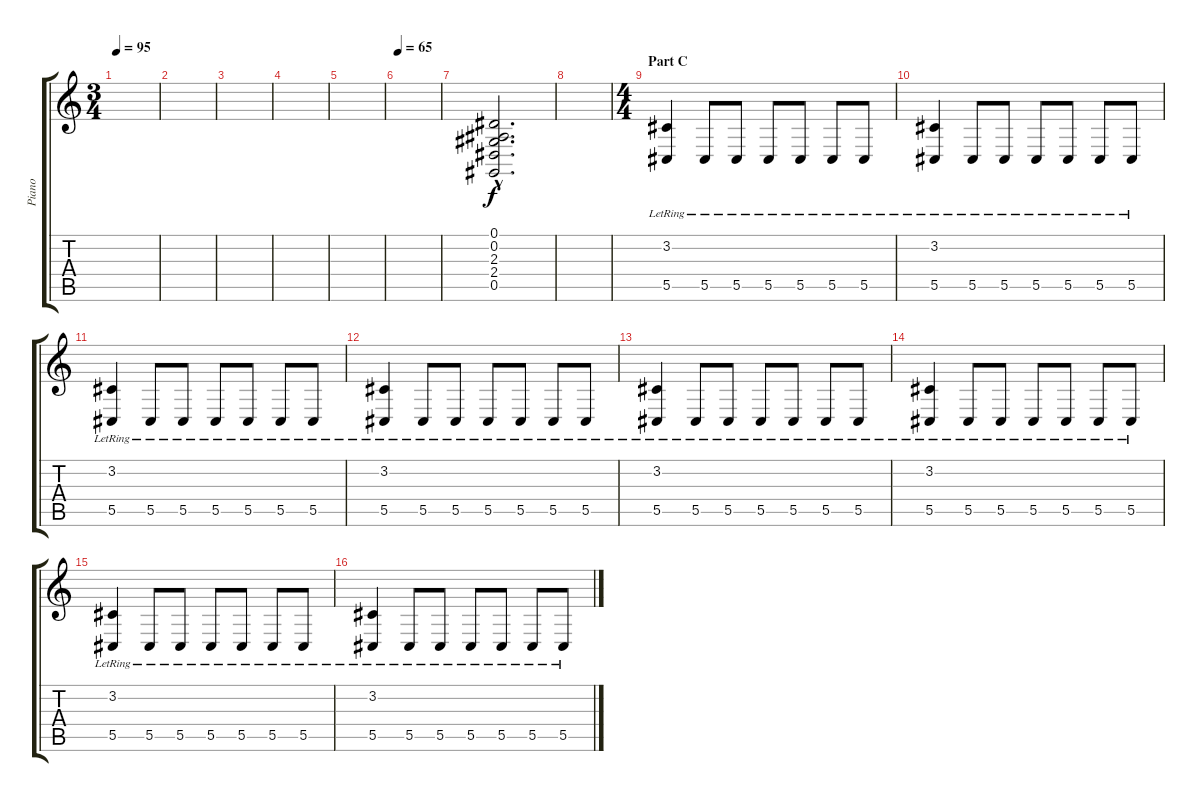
\track ("Piano" "Piano") {instrument brightacousticpiano}
\staff {score tabs}
\tuning (Eb4 Bb3 Gb3 Db3 Ab2 Eb2) {hide}
\ts (3 4)
\tempo 95
\clef g2
\ks c
|
|
|
|
|
\tempo 65
|
(0.1{hac} 0.2{hac} 2.3{hac} 2.4{hac} 0.5{hac}).2{d} |
|
\ts (4 4)
\section ("" "Part C")
(3.2{lr} 5.5{lr}).4 5.5{lr}.8 5.5{lr}.8 5.5{lr}.8 5.5{lr}.8 5.5{lr}.8 5.5{lr}.8 |
(3.2{lr} 5.5{lr}).4 5.5{lr}.8 5.5{lr}.8 5.5{lr}.8 5.5{lr}.8 5.5{lr}.8 5.5{lr}.8 |
(3.2{lr} 5.5{lr}).4 5.5{lr}.8 5.5{lr}.8 5.5{lr}.8 5.5{lr}.8 5.5{lr}.8 5.5{lr}.8 |
(3.2{lr} 5.5{lr}).4 5.5{lr}.8 5.5{lr}.8 5.5{lr}.8 5.5{lr}.8 5.5{lr}.8 5.5{lr}.8 |
(3.2{lr} 5.5{lr}).4 5.5{lr}.8 5.5{lr}.8 5.5{lr}.8 5.5{lr}.8 5.5{lr}.8 5.5{lr}.8 |
(3.2{lr} 5.5{lr}).4 5.5{lr}.8 5.5{lr}.8 5.5{lr}.8 5.5{lr}.8 5.5{lr}.8 5.5{lr}.8 |
(3.2{lr} 5.5{lr}).4 5.5{lr}.8 5.5{lr}.8 5.5{lr}.8 5.5{lr}.8 5.5{lr}.8 5.5{lr}.8 |
(3.2{lr} 5.5{lr}).4 5.5{lr}.8 5.5{lr}.8 5.5{lr}.8 5.5{lr}.8 5.5{lr}.8 5.5{lr}.8
